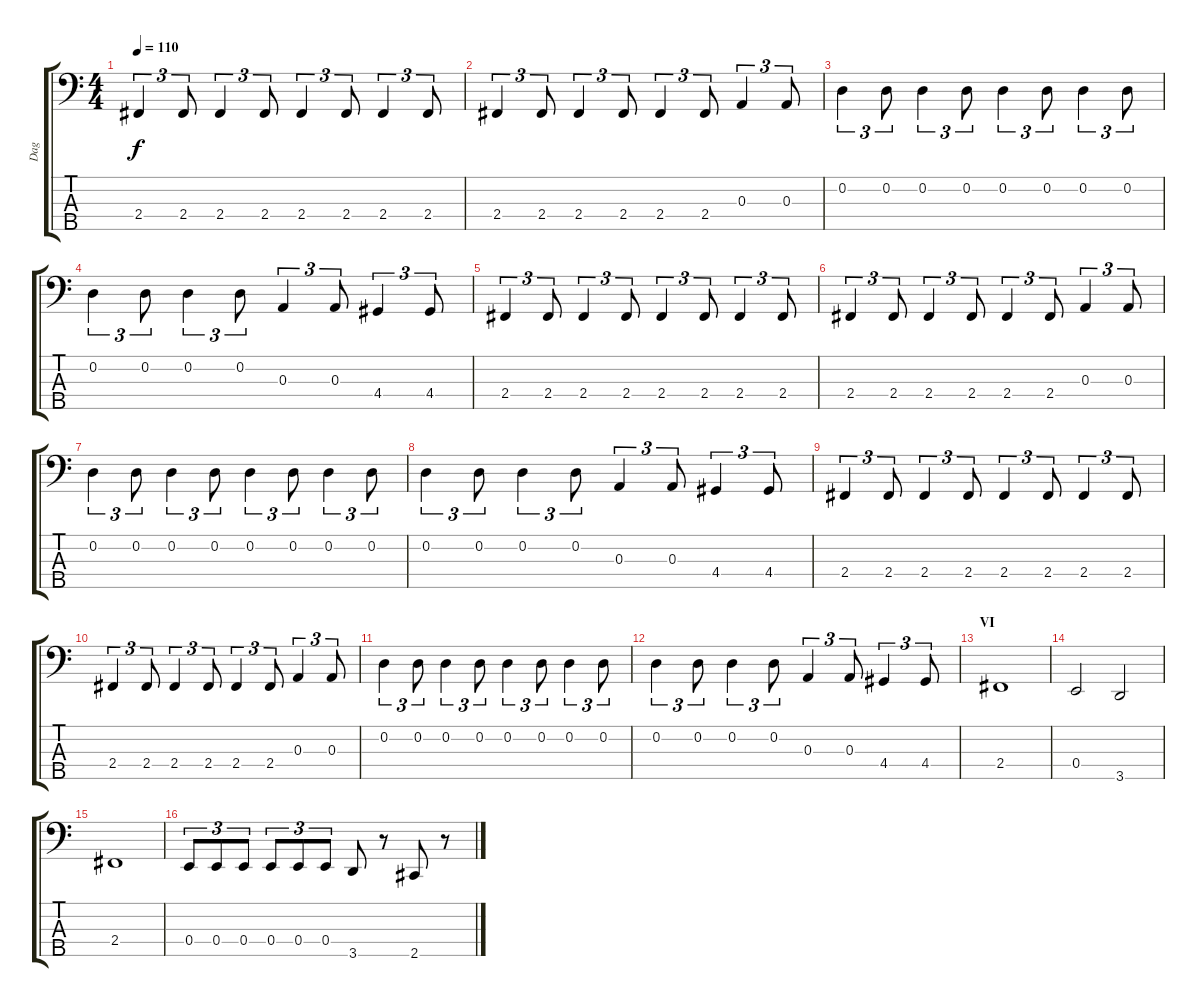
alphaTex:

\track ("Dag" "Dag") {instrument electricbasspick}
\staff {score tabs}
\tuning (G2 D2 A1 E1 B0) {hide}
\ts (4 4)
\tempo 110
\clef f4
\ks c
2.4.4{tu (3 2) dy f} 2.4.8{tu (3 2)} 2.4.4{tu (3 2)} 2.4.8{tu (3 2)} 2.4.4{tu (3 2)} 2.4.8{tu (3 2)} 2.4.4{tu (3 2)} 2.4.8{tu (3 2)} |
2.4.4{tu (3 2)} 2.4.8{tu (3 2)} 2.4.4{tu (3 2)} 2.4.8{tu (3 2)} 2.4.4{tu (3 2)} 2.4.8{tu (3 2)} 0.3.4{tu (3 2)} 0.3.8{tu (3 2)} |
0.2.4{tu (3 2)} 0.2.8{tu (3 2)} 0.2.4{tu (3 2)} 0.2.8{tu (3 2)} 0.2.4{tu (3 2)} 0.2.8{tu (3 2)} 0.2.4{tu (3 2)} 0.2.8{tu (3 2)} |
0.2.4{tu (3 2)} 0.2.8{tu (3 2)} 0.2.4{tu (3 2)} 0.2.8{tu (3 2)} 0.3.4{tu (3 2)} 0.3.8{tu (3 2)} 4.4.4{tu (3 2)} 4.4.8{tu (3 2)} |
2.4.4{tu (3 2)} 2.4.8{tu (3 2)} 2.4.4{tu (3 2)} 2.4.8{tu (3 2)} 2.4.4{tu (3 2)} 2.4.8{tu (3 2)} 2.4.4{tu (3 2)} 2.4.8{tu (3 2)} |
2.4.4{tu (3 2)} 2.4.8{tu (3 2)} 2.4.4{tu (3 2)} 2.4.8{tu (3 2)} 2.4.4{tu (3 2)} 2.4.8{tu (3 2)} 0.3.4{tu (3 2)} 0.3.8{tu (3 2)} |
0.2.4{tu (3 2)} 0.2.8{tu (3 2)} 0.2.4{tu (3 2)} 0.2.8{tu (3 2)} 0.2.4{tu (3 2)} 0.2.8{tu (3 2)} 0.2.4{tu (3 2)} 0.2.8{tu (3 2)} |
0.2.4{tu (3 2)} 0.2.8{tu (3 2)} 0.2.4{tu (3 2)} 0.2.8{tu (3 2)} 0.3.4{tu (3 2)} 0.3.8{tu (3 2)} 4.4.4{tu (3 2)} 4.4.8{tu (3 2)} |
2.4.4{tu (3 2)} 2.4.8{tu (3 2)} 2.4.4{tu (3 2)} 2.4.8{tu (3 2)} 2.4.4{tu (3 2)} 2.4.8{tu (3 2)} 2.4.4{tu (3 2)} 2.4.8{tu (3 2)} |
2.4.4{tu (3 2)} 2.4.8{tu (3 2)} 2.4.4{tu (3 2)} 2.4.8{tu (3 2)} 2.4.4{tu (3 2)} 2.4.8{tu (3 2)} 0.3.4{tu (3 2)} 0.3.8{tu (3 2)} |
0.2.4{tu (3 2)} 0.2.8{tu (3 2)} 0.2.4{tu (3 2)} 0.2.8{tu (3 2)} 0.2.4{tu (3 2)} 0.2.8{tu (3 2)} 0.2.4{tu (3 2)} 0.2.8{tu (3 2)} |
0.2.4{tu (3 2)} 0.2.8{tu (3 2)} 0.2.4{tu (3 2)} 0.2.8{tu (3 2)} 0.3.4{tu (3 2)} 0.3.8{tu (3 2)} 4.4.4{tu (3 2)} 4.4.8{tu (3 2)} |
\section ("" "VI")
2.4.1 |
0.4.2 3.5.2 |
2.4.1 |
0.4.8{tu (3 2)} 0.4.8{tu (3 2)} 0.4.8{tu (3 2)} 0.4.8{tu (3 2)} 0.4.8{tu (3 2)} 0.4.8{tu (3 2)} 3.5.8 r.8 2.5.8 r.8
